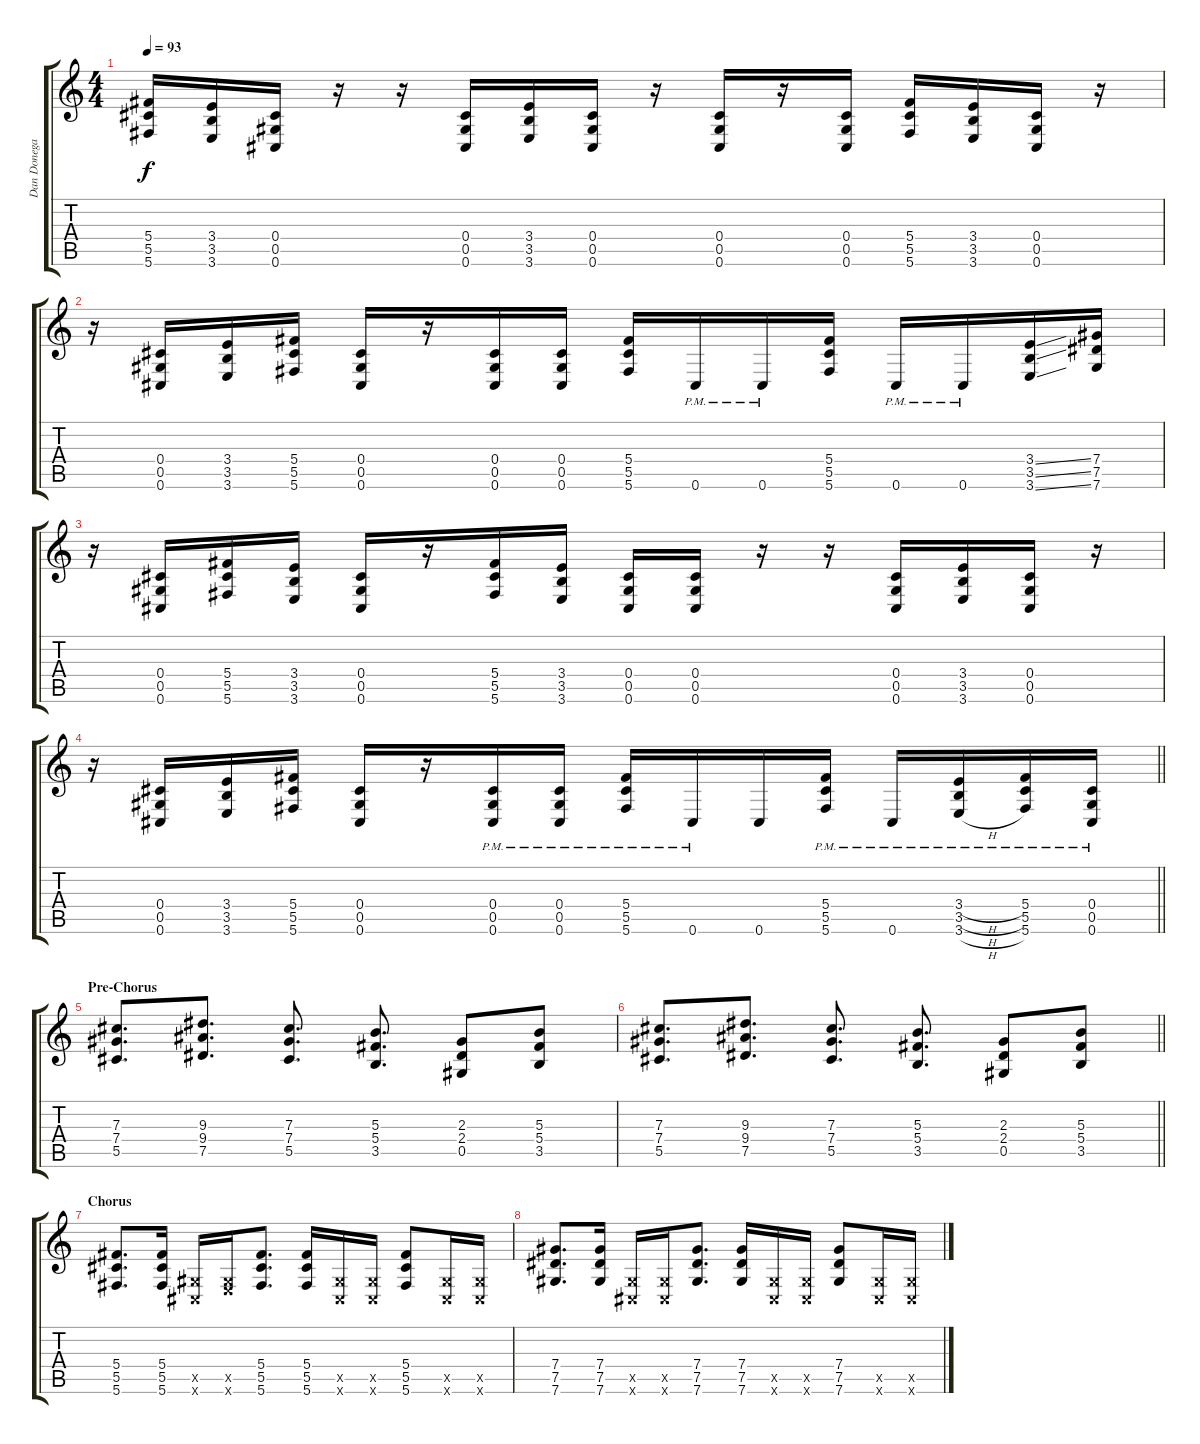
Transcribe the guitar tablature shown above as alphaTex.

\track ("Dan Donegan" "Dan Donega") {instrument distortionguitar}
\staff {score tabs}
\tuning (Eb4 Bb3 Gb3 Db3 Ab2 Db2) {hide}
\ts (4 4)
\tempo 93
\clef g2
\ks c
(5.4 5.5 5.6).16{dy f} (3.4 3.5 3.6).16 (0.4 0.5 0.6).16 r.16 r.16 (0.4 0.5 0.6).16 (3.4 3.5 3.6).16 (0.4 0.5 0.6).16 r.16 (0.4 0.5 0.6).16 r.16 (0.4 0.5 0.6).16 (5.4 5.5 5.6).16 (3.4 3.5 3.6).16 (0.4 0.5 0.6).16 r.16 |
r.16 (0.4 0.5 0.6).16 (3.4 3.5 3.6).16 (5.4 5.5 5.6).16 (0.4 0.5 0.6).16 r.16 (0.4 0.5 0.6).16 (0.4 0.5 0.6).16 (5.4 5.5 5.6).16 0.6{pm}.16 0.6{pm}.16 (5.4 5.5 5.6).16 0.6{pm}.16 0.6{pm}.16 (3.4{ss} 3.5{ss} 3.6{ss}).16 (7.4 7.5 7.6).16 |
r.16 (0.4 0.5 0.6).16 (5.4 5.5 5.6).16 (3.4 3.5 3.6).16 (0.4 0.5 0.6).16 r.16 (5.4 5.5 5.6).16 (3.4 3.5 3.6).16 (0.4 0.5 0.6).16 (0.4 0.5 0.6).16 r.16 r.16 (0.4 0.5 0.6).16 (3.4 3.5 3.6).16 (0.4 0.5 0.6).16 r.16 |
\barLineRight lightlight
r.16 (0.4 0.5 0.6).16 (3.4 3.5 3.6).16 (5.4 5.5 5.6).16 (0.4 0.5 0.6).16 r.16 (0.4{pm} 0.5{pm} 0.6{pm}).16 (0.4{pm} 0.5{pm} 0.6{pm}).16 (5.4{pm} 5.5{pm} 5.6{pm}).16 0.6{pm}.16 0.6.16 (5.4{pm} 5.5{pm} 5.6{pm}).16 0.6{pm}.16 (3.4{h pm} 3.5{h pm} 3.6{h pm}).16 (5.4{pm} 5.5{pm} 5.6{pm}).16 (0.4{pm} 0.5{pm} 0.6{pm}).16 |
\section ("" "Pre-Chorus")
(7.3 7.4 5.5).8{d} (9.3 9.4 7.5).8{d} (7.3 7.4 5.5).8{d} (5.3 5.4 3.5).8{d} (2.3 2.4 0.5).8 (5.3 5.4 3.5).8 |
\barLineRight lightlight
(7.3 7.4 5.5).8{d} (9.3 9.4 7.5).8{d} (7.3 7.4 5.5).8{d} (5.3 5.4 3.5).8{d} (2.3 2.4 0.5).8 (5.3 5.4 3.5).8 |
\section ("" "Chorus")
(5.4 5.5 5.6).8{d} (5.4 5.5 5.6).16 (0.5{x} 0.6{x}).16 (0.5{x} 3.6{x}).16 (5.4 5.5 5.6).8{d} (5.4 5.5 5.6).16 (0.5{x} 0.6{x}).16 (0.5{x} 0.6{x}).16 (5.4 5.5 5.6).8 (0.5{x} 0.6{x}).16 (0.5{x} 0.6{x}).16 |
(7.4 7.5 7.6).8{d} (7.4 7.5 7.6).16 (0.5{x} 0.6{x}).16 (0.5{x} 0.6{x}).16 (7.4 7.5 7.6).8{d} (7.4 7.5 7.6).16 (0.5{x} 0.6{x}).16 (0.5{x} 0.6{x}).16 (7.4 7.5 7.6).8 (0.5{x} 0.6{x}).16 (0.5{x} 0.6{x}).16
